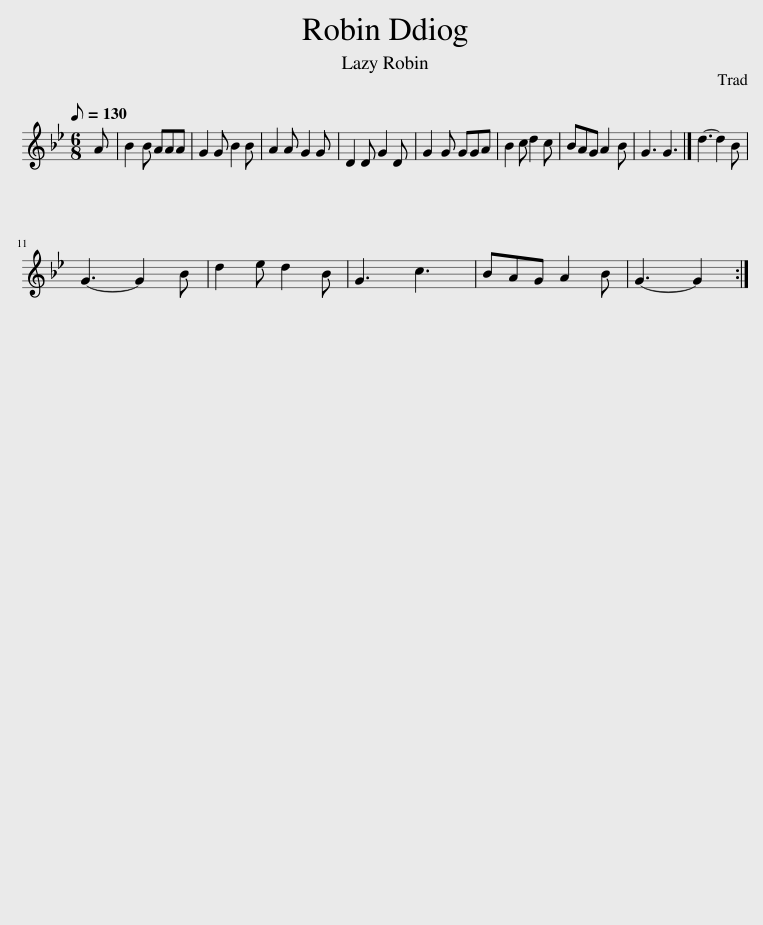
X:1
L:1/8
Q:1/8=130
M:6/8
I:linebreak $
K:Gmin
V:1 treble
V:1
 A | B2 B AAA | G2 G B2 B | A2 A G2 G | D2 D G2 D | %5
 G2 G GGA | B2 c d2 c | BAG A2 B | G3 G3 |] d3- d2 B |$ %10
 G3- G2 B | d2 e d2 B | G3 c3 | BAG A2 B | G3- G2 :| %15
